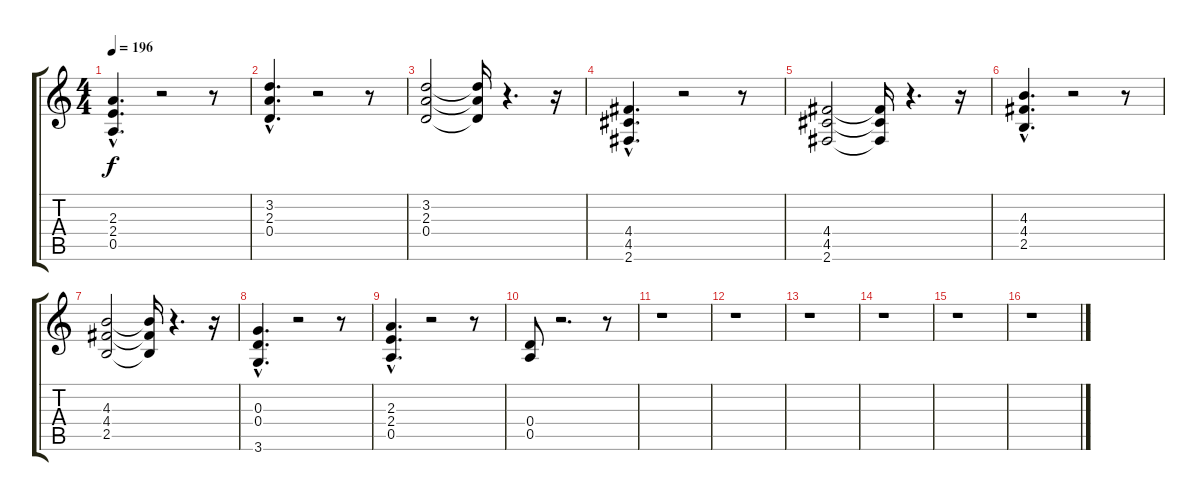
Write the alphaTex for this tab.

\track "" {instrument overdrivenguitar}
\staff {score tabs}
\tuning (E4 B3 G3 D3 A2 E2) {hide}
\ts (4 4)
\tempo 196
\clef g2
\ks c
(2.3{hac} 2.4{hac} 0.5{hac}).4{d dy f} r.2 r.8 |
(3.2{hac} 2.3{hac} 0.4{hac}).4{d} r.2 r.8 |
(3.2 2.3 0.4).2 (3.2{t} 2.3{t} 0.4{t}).16 r.4{d} r.16 |
(4.4{hac} 4.5{hac} 2.6{hac}).4{d} r.2 r.8 |
(4.4 4.5 2.6).2 (4.4{t} 4.5{t} 2.6{t}).16 r.4{d} r.16 |
(4.3{hac} 4.4{hac} 2.5{hac}).4{d} r.2 r.8 |
(4.3 4.4 2.5).2 (4.3{t} 4.4{t} 2.5{t}).16 r.4{d} r.16 |
(0.3{hac} 0.4{hac} 3.6{hac}).4{d} r.2 r.8 |
(2.3{hac} 2.4{hac} 0.5{hac}).4{d} r.2 r.8 |
(0.4 0.5).8 r.2{d} r.8 |
r.1 |
r.1 |
r.1 |
r.1 |
r.1 |
r.1
